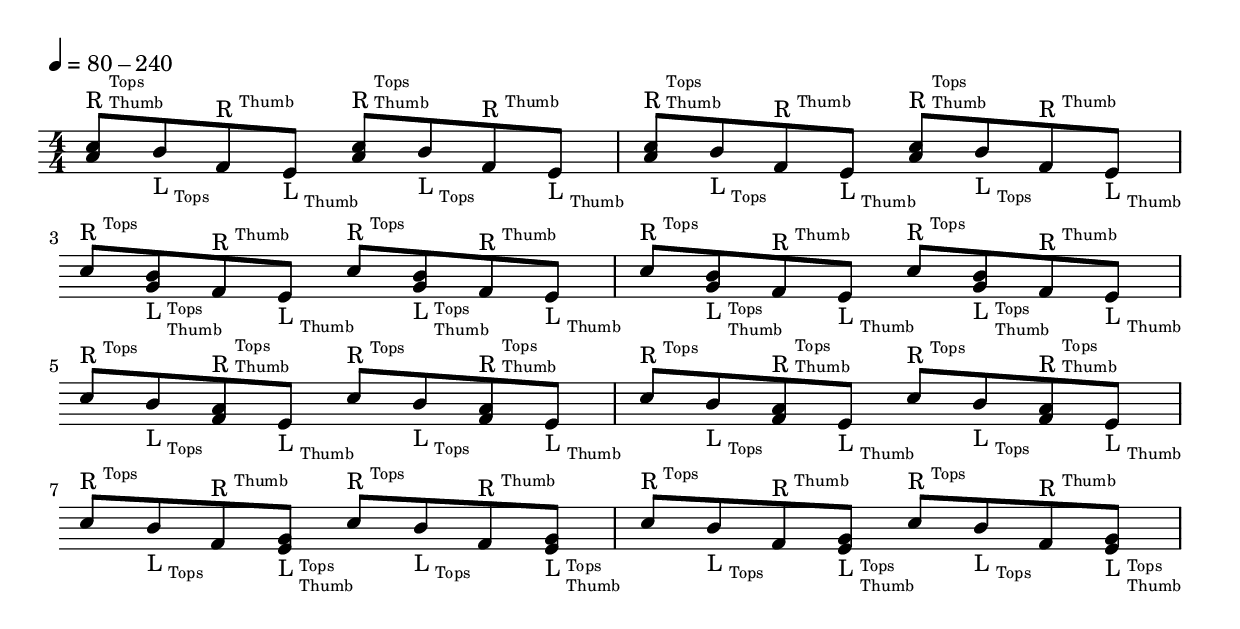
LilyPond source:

\version "2.24.1"
\include "../global.ly"

\layout {
  indent = -3.5
}

\relative {
  \defaultScoreSettings
  \tempo 4 = 80 - 240
  \time 4/4

  \repeat unfold 4 { <c'' a>8^\RBothTop     b_\LTopsBtm     f^\RThumbTop     e_\LThumbBtm } \break
  \repeat unfold 4 {      c'8^\RTopsTop <b g>_\LBothBtm     f^\RThumbTop     e_\LThumbBtm } \break
  \repeat unfold 4 {      c'8^\RTopsTop     b_\LTopsBtm <f a>^\RBothTop      e_\LThumbBtm } \break
  \repeat unfold 4 {      c'8^\RTopsTop     b_\LTopsBtm     f^\RThumbTop <e g>_\LBothBtm  } \break
}